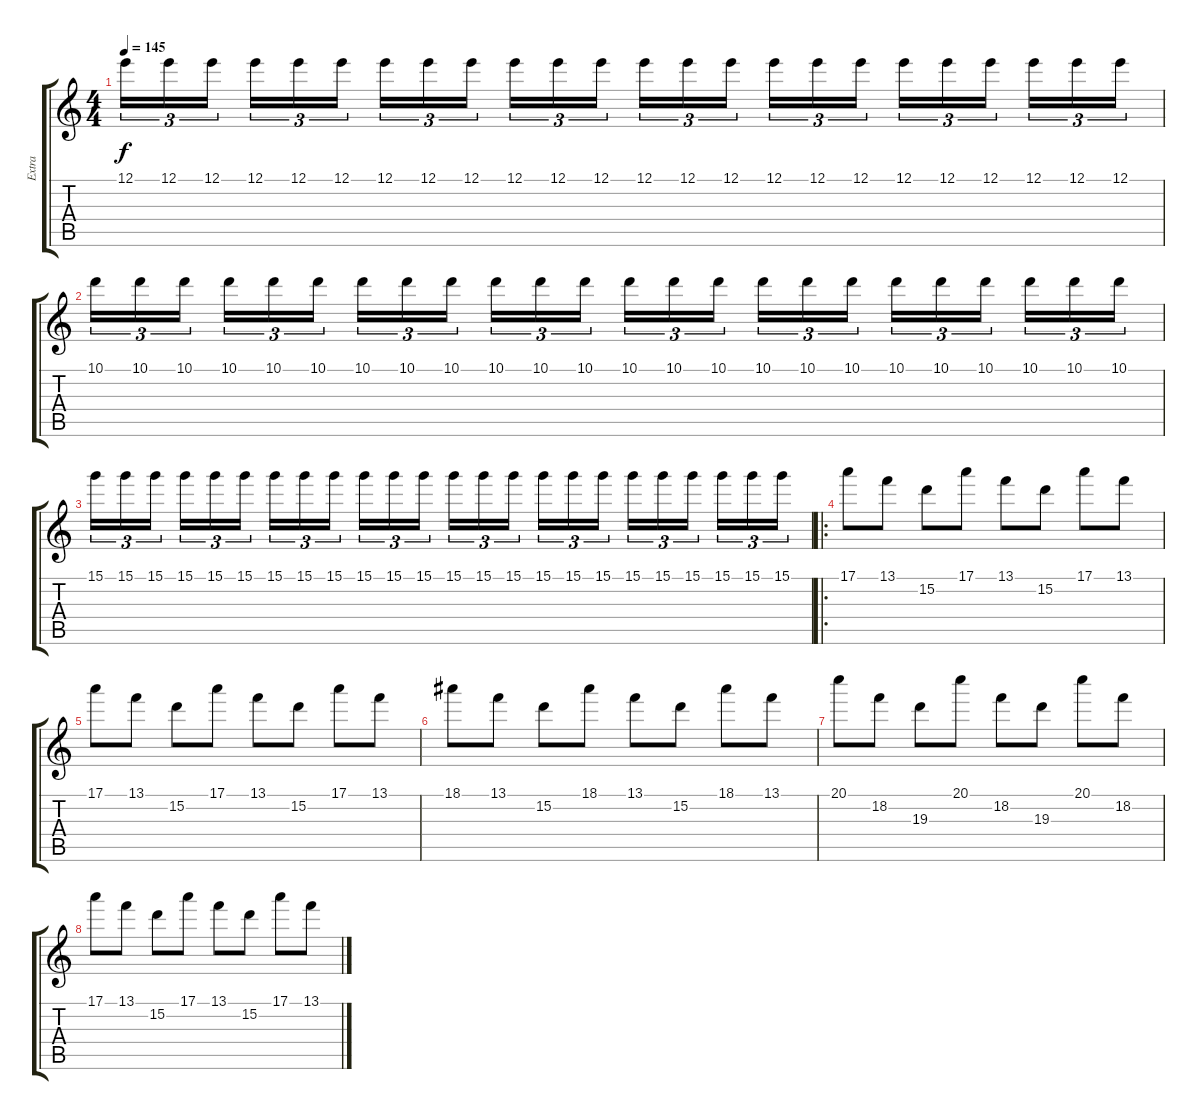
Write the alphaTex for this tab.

\track ("Extra" "Extra") {instrument electricguitarjazz}
\staff {score tabs}
\tuning (E4 B3 G3 D3 A2 E2) {hide}
\ts (4 4)
\tempo 145
\clef g2
\ks c
12.1.16{tu (3 2) dy f} 12.1.16{tu (3 2)} 12.1.16{tu (3 2) beam splitsecondary} 12.1.16{tu (3 2)} 12.1.16{tu (3 2)} 12.1.16{tu (3 2)} 12.1.16{tu (3 2)} 12.1.16{tu (3 2)} 12.1.16{tu (3 2) beam splitsecondary} 12.1.16{tu (3 2)} 12.1.16{tu (3 2)} 12.1.16{tu (3 2)} 12.1.16{tu (3 2)} 12.1.16{tu (3 2)} 12.1.16{tu (3 2) beam splitsecondary} 12.1.16{tu (3 2)} 12.1.16{tu (3 2)} 12.1.16{tu (3 2)} 12.1.16{tu (3 2)} 12.1.16{tu (3 2)} 12.1.16{tu (3 2) beam splitsecondary} 12.1.16{tu (3 2)} 12.1.16{tu (3 2)} 12.1.16{tu (3 2)} |
10.1.16{tu (3 2)} 10.1.16{tu (3 2)} 10.1.16{tu (3 2) beam splitsecondary} 10.1.16{tu (3 2)} 10.1.16{tu (3 2)} 10.1.16{tu (3 2)} 10.1.16{tu (3 2)} 10.1.16{tu (3 2)} 10.1.16{tu (3 2) beam splitsecondary} 10.1.16{tu (3 2)} 10.1.16{tu (3 2)} 10.1.16{tu (3 2)} 10.1.16{tu (3 2)} 10.1.16{tu (3 2)} 10.1.16{tu (3 2) beam splitsecondary} 10.1.16{tu (3 2)} 10.1.16{tu (3 2)} 10.1.16{tu (3 2)} 10.1.16{tu (3 2)} 10.1.16{tu (3 2)} 10.1.16{tu (3 2) beam splitsecondary} 10.1.16{tu (3 2)} 10.1.16{tu (3 2)} 10.1.16{tu (3 2)} |
15.1.16{tu (3 2)} 15.1.16{tu (3 2)} 15.1.16{tu (3 2) beam splitsecondary} 15.1.16{tu (3 2)} 15.1.16{tu (3 2)} 15.1.16{tu (3 2)} 15.1.16{tu (3 2)} 15.1.16{tu (3 2)} 15.1.16{tu (3 2) beam splitsecondary} 15.1.16{tu (3 2)} 15.1.16{tu (3 2)} 15.1.16{tu (3 2)} 15.1.16{tu (3 2)} 15.1.16{tu (3 2)} 15.1.16{tu (3 2) beam splitsecondary} 15.1.16{tu (3 2)} 15.1.16{tu (3 2)} 15.1.16{tu (3 2)} 15.1.16{tu (3 2)} 15.1.16{tu (3 2)} 15.1.16{tu (3 2) beam splitsecondary} 15.1.16{tu (3 2)} 15.1.16{tu (3 2)} 15.1.16{tu (3 2)} |
\ro
17.1.8 13.1.8 15.2.8 17.1.8 13.1.8 15.2.8 17.1.8 13.1.8 |
17.1.8 13.1.8 15.2.8 17.1.8 13.1.8 15.2.8 17.1.8 13.1.8 |
18.1.8 13.1.8 15.2.8 18.1.8 13.1.8 15.2.8 18.1.8 13.1.8 |
20.1.8 18.2.8 19.3.8 20.1.8 18.2.8 19.3.8 20.1.8 18.2.8 |
17.1.8 13.1.8 15.2.8 17.1.8 13.1.8 15.2.8 17.1.8 13.1.8
